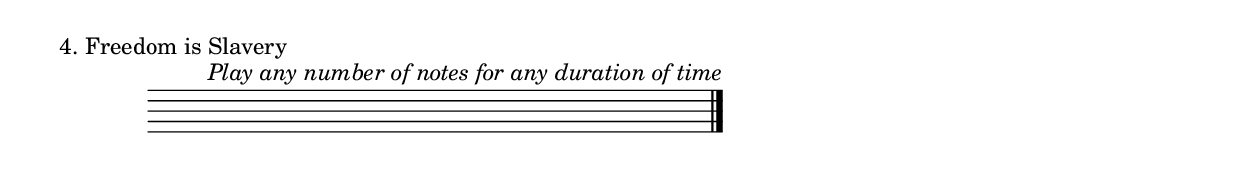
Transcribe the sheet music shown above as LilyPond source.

\version "2.18.2"

%2020.05.22

\score{
  \new PianoStaff <<
    \new Staff = "single" {
      \omit Staff.TimeSignature
      \relative c {
      		\override Staff.Clef.color = #white
		\override Staff.Clef.layer = #-1
      		s1^\markup { \italic "Play any number of notes for any duration of time" } \bar "|."
		
      }

    }
  >>
  \header {
    piece = "4. Freedom is Slavery"
  }

  \layout { }
  \midi { }

}